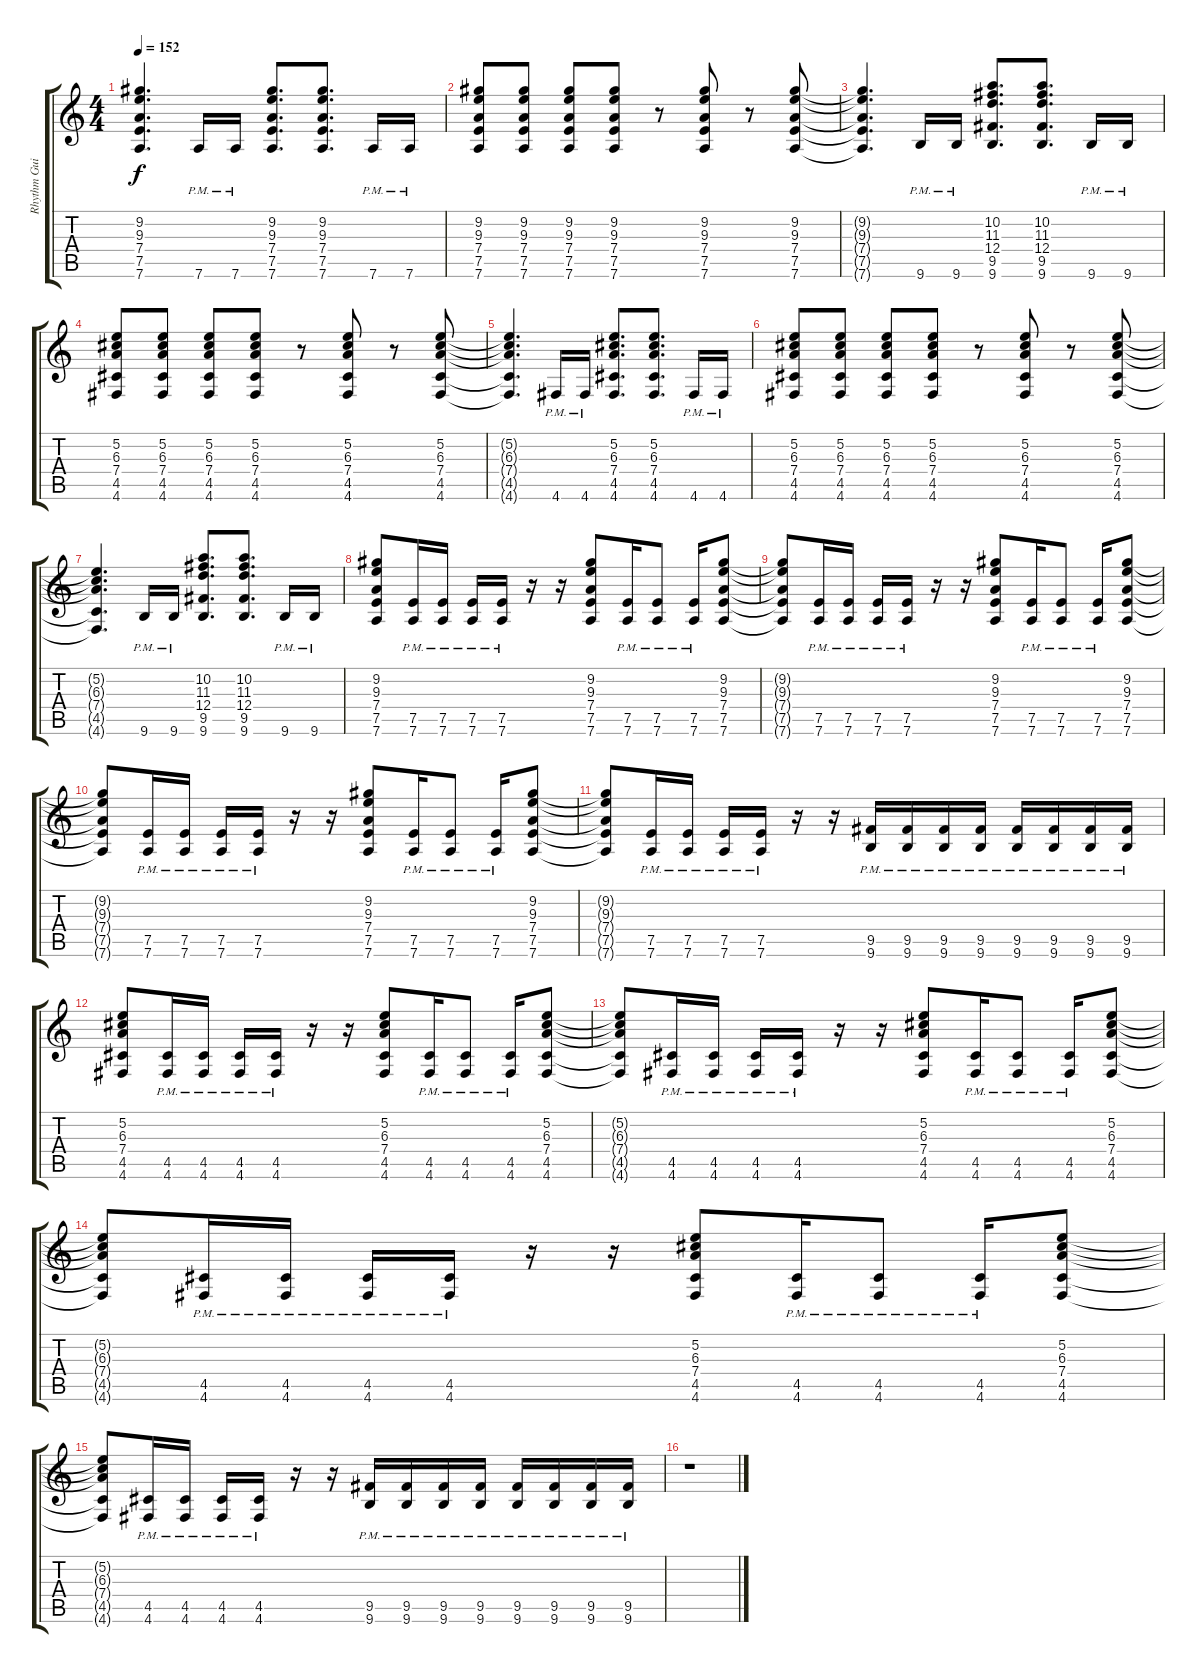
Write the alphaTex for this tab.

\track ("Rhythm Guitar 2" "Rhythm Gui") {instrument distortionguitar}
\staff {score tabs}
\tuning (E4 B3 G3 D3 A2 D2) {hide}
\ts (4 4)
\tempo 152
\clef g2
\ks c
(9.2{t} 9.3{t} 7.4{t} 7.5{t} 7.6{t}).4{d dy f} 7.6{pm}.16 7.6{pm}.16 (9.2 9.3 7.4 7.5 7.6).8{d} (9.2 9.3 7.4 7.5 7.6).8{d} 7.6{pm}.16 7.6{pm}.16 |
(9.2 9.3 7.4 7.5 7.6).8 (9.2 9.3 7.4 7.5 7.6).8 (9.2 9.3 7.4 7.5 7.6).8 (9.2 9.3 7.4 7.5 7.6).8 r.8 (9.2 9.3 7.4 7.5 7.6).8 r.8 (9.2 9.3 7.4 7.5 7.6).8 |
(9.2{t} 9.3{t} 7.4{t} 7.5{t} 7.6{t}).4{d} 9.6{pm}.16 9.6{pm}.16 (10.2 11.3 12.4 9.5 9.6).8{d} (10.2 11.3 12.4 9.5 9.6).8{d} 9.6{pm}.16 9.6{pm}.16 |
(5.2 6.3 7.4 4.5 4.6).8 (5.2 6.3 7.4 4.5 4.6).8 (5.2 6.3 7.4 4.5 4.6).8 (5.2 6.3 7.4 4.5 4.6).8 r.8 (5.2 6.3 7.4 4.5 4.6).8 r.8 (5.2 6.3 7.4 4.5 4.6).8 |
(5.2{t} 6.3{t} 7.4{t} 4.5{t} 4.6{t}).4{d} 4.6{pm}.16 4.6{pm}.16 (5.2 6.3 7.4 4.5 4.6).8{d} (5.2 6.3 7.4 4.5 4.6).8{d} 4.6{pm}.16 4.6{pm}.16 |
(5.2 6.3 7.4 4.5 4.6).8 (5.2 6.3 7.4 4.5 4.6).8 (5.2 6.3 7.4 4.5 4.6).8 (5.2 6.3 7.4 4.5 4.6).8 r.8 (5.2 6.3 7.4 4.5 4.6).8 r.8 (5.2 6.3 7.4 4.5 4.6).8 |
(5.2{t} 6.3{t} 7.4{t} 4.5{t} 4.6{t}).4{d} 9.6{pm}.16 9.6{pm}.16 (10.2 11.3 12.4 9.5 9.6).8{d} (10.2 11.3 12.4 9.5 9.6).8{d} 9.6{pm}.16 9.6{pm}.16 |
(9.2 9.3 7.4 7.5 7.6).8 (7.5{pm} 7.6{pm}).16 (7.5{pm} 7.6{pm}).16 (7.5{pm} 7.6{pm}).16 (7.5{pm} 7.6{pm}).16 r.16 r.16 (9.2 9.3 7.4 7.5 7.6).8 (7.5{pm} 7.6{pm}).16 (7.5{pm} 7.6{pm}).8 (7.5{pm} 7.6{pm}).16 (9.2 9.3 7.4 7.5 7.6).8 |
(9.2{t} 9.3{t} 7.4{t} 7.5{t} 7.6{t}).8 (7.5{pm} 7.6{pm}).16 (7.5{pm} 7.6{pm}).16 (7.5{pm} 7.6{pm}).16 (7.5{pm} 7.6{pm}).16 r.16 r.16 (9.2 9.3 7.4 7.5 7.6).8 (7.5{pm} 7.6{pm}).16 (7.5{pm} 7.6{pm}).8 (7.5{pm} 7.6{pm}).16 (9.2 9.3 7.4 7.5 7.6).8 |
(9.2{t} 9.3{t} 7.4{t} 7.5{t} 7.6{t}).8 (7.5{pm} 7.6{pm}).16 (7.5{pm} 7.6{pm}).16 (7.5{pm} 7.6{pm}).16 (7.5{pm} 7.6{pm}).16 r.16 r.16 (9.2 9.3 7.4 7.5 7.6).8 (7.5{pm} 7.6{pm}).16 (7.5{pm} 7.6{pm}).8 (7.5{pm} 7.6{pm}).16 (9.2 9.3 7.4 7.5 7.6).8 |
(9.2{t} 9.3{t} 7.4{t} 7.5{t} 7.6{t}).8 (7.5{pm} 7.6{pm}).16 (7.5{pm} 7.6{pm}).16 (7.5{pm} 7.6{pm}).16 (7.5{pm} 7.6{pm}).16 r.16 r.16 (9.5{pm} 9.6{pm}).16 (9.5{pm} 9.6{pm}).16 (9.5{pm} 9.6{pm}).16 (9.5{pm} 9.6{pm}).16 (9.5{pm} 9.6{pm}).16 (9.5{pm} 9.6{pm}).16 (9.5{pm} 9.6{pm}).16 (9.5{pm} 9.6{pm}).16 |
(5.2 6.3 7.4 4.5 4.6).8 (4.5{pm} 4.6{pm}).16 (4.5{pm} 4.6{pm}).16 (4.5{pm} 4.6{pm}).16 (4.5{pm} 4.6{pm}).16 r.16 r.16 (5.2 6.3 7.4 4.5 4.6).8 (4.5{pm} 4.6{pm}).16 (4.5{pm} 4.6{pm}).8 (4.5{pm} 4.6{pm}).16 (5.2 6.3 7.4 4.5 4.6).8 |
(5.2{t} 6.3{t} 7.4{t} 4.5{t} 4.6{t}).8 (4.5{pm} 4.6{pm}).16 (4.5{pm} 4.6{pm}).16 (4.5{pm} 4.6{pm}).16 (4.5{pm} 4.6{pm}).16 r.16 r.16 (5.2 6.3 7.4 4.5 4.6).8 (4.5{pm} 4.6{pm}).16 (4.5{pm} 4.6{pm}).8 (4.5{pm} 4.6{pm}).16 (5.2 6.3 7.4 4.5 4.6).8 |
(5.2{t} 6.3{t} 7.4{t} 4.5{t} 4.6{t}).8 (4.5{pm} 4.6{pm}).16 (4.5{pm} 4.6{pm}).16 (4.5{pm} 4.6{pm}).16 (4.5{pm} 4.6{pm}).16 r.16 r.16 (5.2 6.3 7.4 4.5 4.6).8 (4.5{pm} 4.6{pm}).16 (4.5{pm} 4.6{pm}).8 (4.5{pm} 4.6{pm}).16 (5.2 6.3 7.4 4.5 4.6).8 |
(5.2{t} 6.3{t} 7.4{t} 4.5{t} 4.6{t}).8 (4.5{pm} 4.6{pm}).16 (4.5{pm} 4.6{pm}).16 (4.5{pm} 4.6{pm}).16 (4.5{pm} 4.6{pm}).16 r.16 r.16 (9.5{pm} 9.6{pm}).16 (9.5{pm} 9.6{pm}).16 (9.5{pm} 9.6{pm}).16 (9.5{pm} 9.6{pm}).16 (9.5{pm} 9.6{pm}).16 (9.5{pm} 9.6{pm}).16 (9.5{pm} 9.6{pm}).16 (9.5{pm} 9.6{pm}).16 |
r.1
